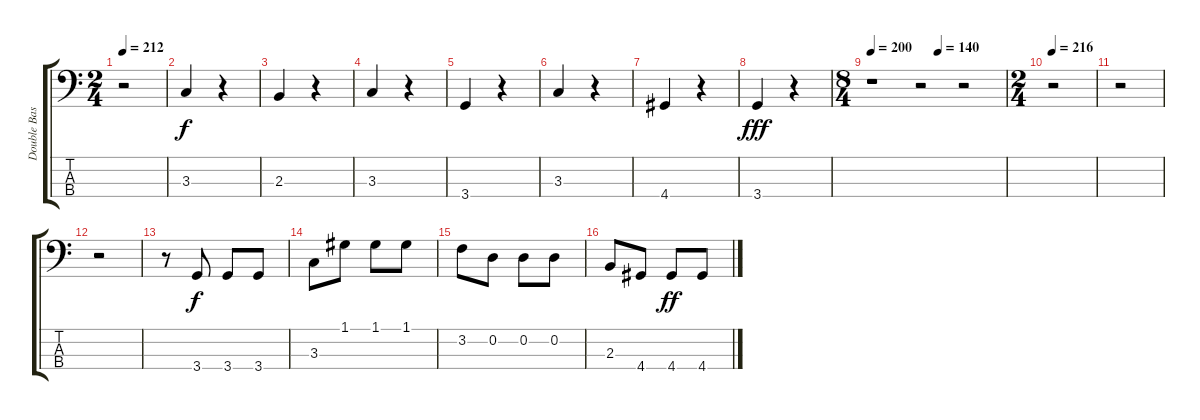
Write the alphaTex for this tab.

\track ("Double Bass" "Double Bas") {instrument contrabass}
\staff {score tabs}
\tuning (G2 D2 A1 E1) {hide}
\ts (2 4)
\tempo 212
\clef f4
\ks c
r.2{dy f} |
3.3.4 r.4 |
2.3.4 r.4 |
3.3.4 r.4 |
3.4.4 r.4 |
3.3.4 r.4 |
4.4.4 r.4 |
3.4.4{dy fff} r.4 |
\ts (8 4)
\tempo 200
\tempo (140 0.5)
r.1 r.2 r.2 |
\ts (2 4)
\tempo 216
r.2 |
r.2 |
r.2 |
r.8 3.4.8{dy f} 3.4.8 3.4.8 |
3.3.8 1.1.8 1.1.8 1.1.8 |
3.2.8 0.2.8 0.2.8 0.2.8 |
2.3.8 4.4.8 4.4.8{dy ff} 4.4.8
